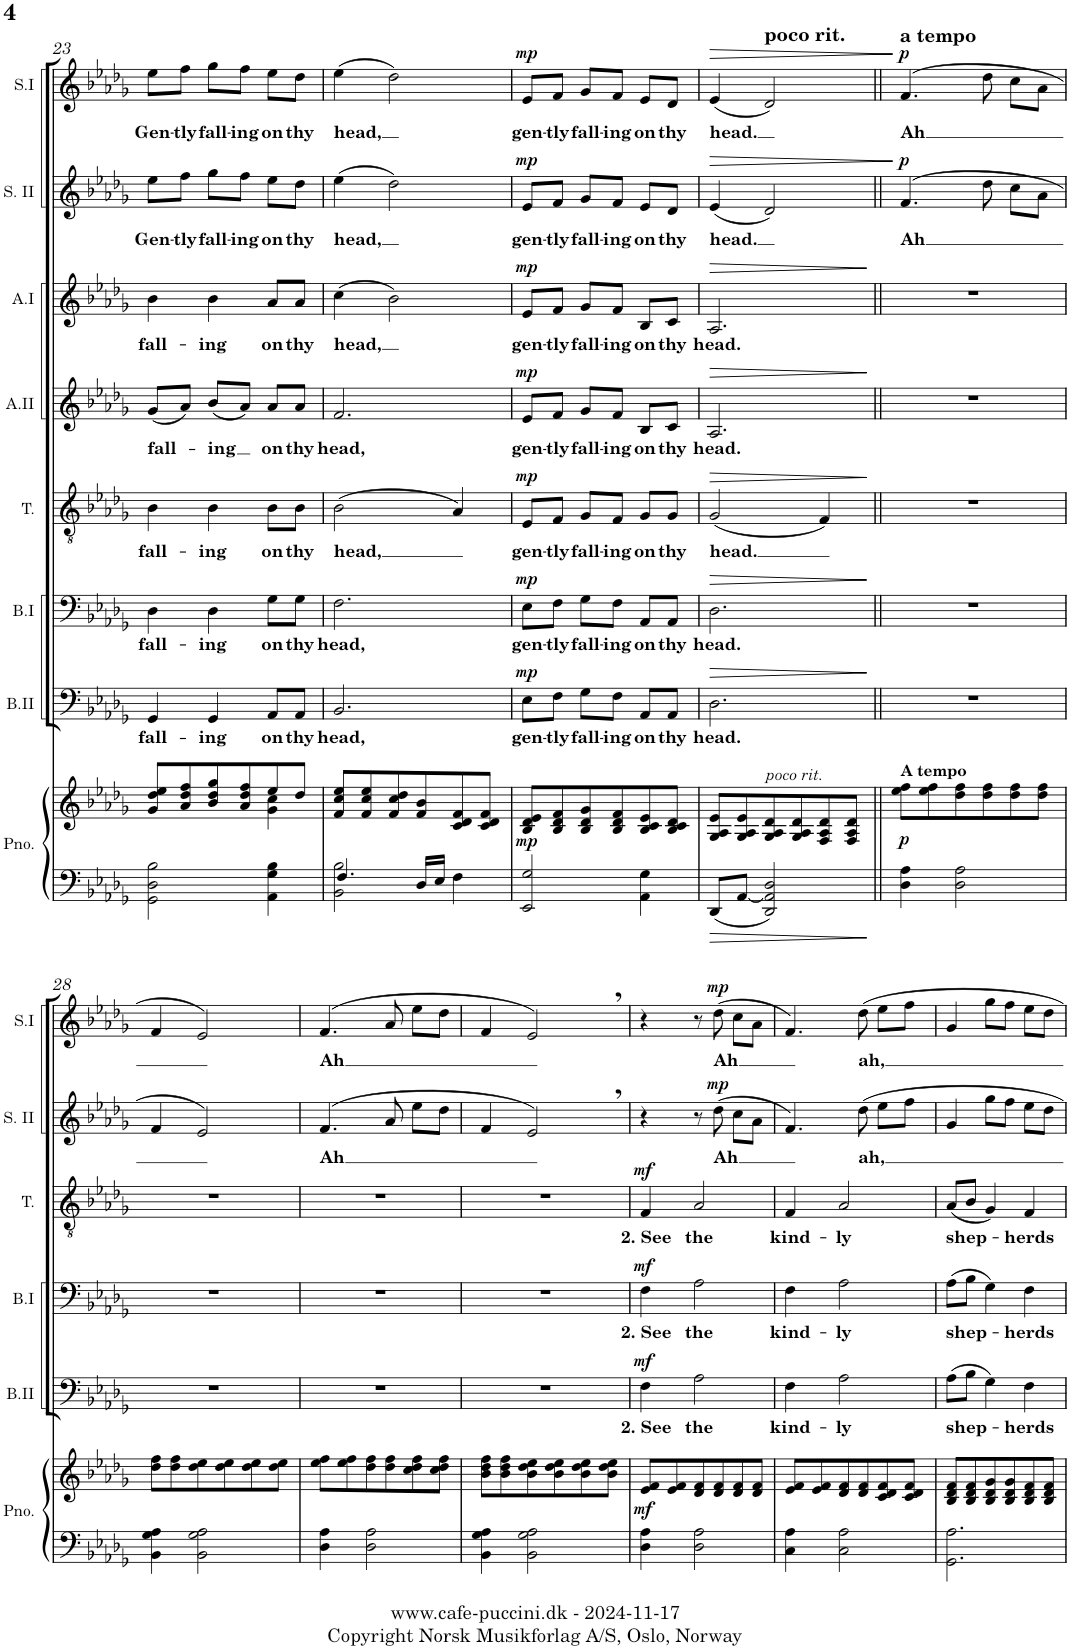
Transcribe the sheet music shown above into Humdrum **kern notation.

**kern	**kern	**dynam	**kern	**text	**dynam	**kern	**text	**dynam	**kern	**text	**dynam	**kern	**text	**dynam	**kern	**text	**dynam	**kern	**text	**dynam	**kern	**text	**dynam
*part8	*part8	*part8	*part7	*part7	*part7	*part6	*part6	*part6	*part5	*part5	*part5	*part4	*part4	*part4	*part3	*part3	*part3	*part2	*part2	*part2	*part1	*part1	*part1
*staff9	*staff8	*staff8/9	*staff7	*staff7	*staff7	*staff6	*staff6	*staff6	*staff5	*staff5	*staff5	*staff4	*staff4	*staff4	*staff3	*staff3	*staff3	*staff2	*staff2	*staff2	*staff1	*staff1	*staff1
*I"Piano	*	*	*I"Bass II	*	*	*I"Bass I	*	*	*I"Tenor	*	*	*I"Alto II	*	*	*I"Alto I	*	*	*I"Soprano II	*	*	*I"Soprano I	*	*
*I'Pno.	*	*	*I'B.II	*	*	*I'B.I	*	*	*I'T.	*	*	*I'A.II	*	*	*I'A.I	*	*	*I'S. II	*	*	*I'S.I	*	*
!!LO:PB:g=z
*clefF4	*clefG2	*	*clefF4	*	*	*clefF4	*	*	*clefGv2	*	*	*clefG2	*	*	*clefG2	*	*	*clefG2	*	*	*clefG2	*	*
*k[b-e-a-d-g-]	*k[b-e-a-d-g-]	*	*k[b-e-a-d-g-]	*	*	*k[b-e-a-d-g-]	*	*	*k[b-e-a-d-g-]	*	*	*k[b-e-a-d-g-]	*	*	*k[b-e-a-d-g-]	*	*	*k[b-e-a-d-g-]	*	*	*k[b-e-a-d-g-]	*	*
*M3/4	*M3/4	*	*M3/4	*	*	*M3/4	*	*	*M3/4	*	*	*M3/4	*	*	*M3/4	*	*	*M3/4	*	*	*M3/4	*	*
=23	=23	=23	=23	=23	=23	=23	=23	=23	=23	=23	=23	=23	=23	=23	=23	=23	=23	=23	=23	=23	=23	=23	=23
*	*^	*	*	*	*	*	*	*	*	*	*	*	*	*	*	*	*	*	*	*	*	*	*
!	!	!	!	!	!LO:LY:b	!	!	!LO:LY:b	!	!	!LO:LY:b	!	!	!LO:LY:b	!	!	!LO:LY:b	!	!	!LO:LY:b	!	!	!LO:LY:b	!
2GG-\ 2D-\ 2B-\	8g-/ 8dd-/ 8ee-/L	2ryy	.	4GG-/	fall-	.	4D-\	fall-	.	4B-\	fall-	.	(8g-/L	fall-	.	4b-\	fall-	.	8ee-\L	Gen-	.	8ee-\L	Gen-	.
!	!	!	!	!	!	!	!	!	!	!	!	!	!	!	!	!	!	!	!	!LO:LY:b	!	!	!LO:LY:b	!
.	8a-/ 8dd-/ 8ff/	.	.	.	.	.	.	.	.	.	.	.	8a-/J)	.	.	.	.	.	8ff\J	-tly	.	8ff\J	-tly	.
!	!	!	!	!	!LO:LY:b	!	!	!LO:LY:b	!	!	!LO:LY:b	!	!	!LO:LY:b	!	!	!LO:LY:b	!	!	!LO:LY:b	!	!	!LO:LY:b	!
.	8b-/ 8dd-/ 8gg-/	.	.	4GG-/	-ing	.	4D-\	-ing	.	4B-\	-ing	.	(8b-/L	-ing	.	4b-\	-ing	.	8gg-\L	fall-	.	8gg-\L	fall-	.
!	!	!	!	!	!	!	!	!	!	!	!	!	!	!	!	!	!	!	!	!LO:LY:b	!	!	!LO:LY:b	!
.	8a-/ 8dd-/ 8ff/	.	.	.	.	.	.	.	.	.	.	.	8a-/J)	.	.	.	.	.	8ff\J	-ing	.	8ff\J	-ing	.
!	!	!	!	!	!LO:LY:b	!	!	!LO:LY:b	!	!	!LO:LY:b	!	!	!LO:LY:b	!	!	!LO:LY:b	!	!	!LO:LY:b	!	!	!LO:LY:b	!
4AA-\ 4G-\ 4B-\	8ee-/	4g-\ 4cc\	.	8AA-/L	on	.	8G-\L	on	.	8B-\L	on	.	8a-/L	on	.	8a-/L	on	.	8ee-\L	on	.	8ee-\L	on	.
!	!	!	!	!	!LO:LY:b	!	!	!LO:LY:b	!	!	!LO:LY:b	!	!	!LO:LY:b	!	!	!LO:LY:b	!	!	!LO:LY:b	!	!	!LO:LY:b	!
.	8dd-/J	.	.	8AA-/J	thy	.	8G-\J	thy	.	8B-\J	thy	.	8a-/J	thy	.	8a-/J	thy	.	8dd-\J	thy	.	8dd-\J	thy	.
*	*v	*v	*	*	*	*	*	*	*	*	*	*	*	*	*	*	*	*	*	*	*	*	*	*
=24	=24	=24	=24	=24	=24	=24	=24	=24	=24	=24	=24	=24	=24	=24	=24	=24	=24	=24	=24	=24	=24	=24	=24
*^	*	*	*	*	*	*	*	*	*	*	*	*	*	*	*	*	*	*	*	*	*	*	*
!	!	!	!	!	!LO:LY:b	!	!	!LO:LY:b	!	!	!LO:LY:b	!	!	!LO:LY:b	!	!	!LO:LY:b	!	!	!LO:LY:b	!	!	!LO:LY:b	!
4.F/	2BB-\ 2B-\	8f/ 8cc/ 8ee-/L	.	2.BB-/	head,	.	2.F\	head,	.	(2B-\	head,	.	2.f/	head,	.	(4cc\	head,	.	(4ee-\	head,	.	(4ee-\	head,	.
.	.	8f/ 8cc/ 8ee-/	.	.	.	.	.	.	.	.	.	.	.	.	.	.	.	.	.	.	.	.	.	.
.	.	8f/ 8cc/ 8dd-/	.	.	.	.	.	.	.	.	.	.	.	.	.	2b-\)	.	.	2dd-\)	.	.	2dd-\)	.	.
16D-/LL	.	8f/ 8b-/	.	.	.	.	.	.	.	.	.	.	.	.	.	.	.	.	.	.	.	.	.	.
16E-/JJ	.	.	.	.	.	.	.	.	.	.	.	.	.	.	.	.	.	.	.	.	.	.	.	.
4F\	4ryy	8c/ 8d-/ 8f/	.	.	.	.	.	.	.	4A-/)	.	.	.	.	.	.	.	.	.	.	.	.	.	.
.	.	8c/ 8d-/ 8f/J	.	.	.	.	.	.	.	.	.	.	.	.	.	.	.	.	.	.	.	.	.	.
*v	*v	*	*	*	*	*	*	*	*	*	*	*	*	*	*	*	*	*	*	*	*	*	*	*
=25	=25	=25	=25	=25	=25	=25	=25	=25	=25	=25	=25	=25	=25	=25	=25	=25	=25	=25	=25	=25	=25	=25	=25
!	!	!LO:DY:b	!	!LO:LY:b	!LO:DY:a	!	!LO:LY:b	!LO:DY:a	!	!LO:LY:b	!LO:DY:a	!	!LO:LY:b	!LO:DY:a	!	!LO:LY:b	!LO:DY:a	!	!LO:LY:b	!LO:DY:a	!	!LO:LY:b	!LO:DY:a
2EE-/ 2G-/	8B-/ 8d-/ 8e-/L	mp	8E-\L	gen-	mp	8E-\L	gen-	mp	8E-/L	gen-	mp	8e-/L	gen-	mp	8e-/L	gen-	mp	8e-/L	gen-	mp	8e-/L	gen-	mp
!	!	!	!	!LO:LY:b	!	!	!LO:LY:b	!	!	!LO:LY:b	!	!	!LO:LY:b	!	!	!LO:LY:b	!	!	!LO:LY:b	!	!	!LO:LY:b	!
.	8B-/ 8d-/ 8f/	.	8F\J	-tly	.	8F\J	-tly	.	8F/J	-tly	.	8f/J	-tly	.	8f/J	-tly	.	8f/J	-tly	.	8f/J	-tly	.
!	!	!	!	!LO:LY:b	!	!	!LO:LY:b	!	!	!LO:LY:b	!	!	!LO:LY:b	!	!	!LO:LY:b	!	!	!LO:LY:b	!	!	!LO:LY:b	!
.	8B-/ 8d-/ 8g-/	.	8G-\L	fall-	.	8G-\L	fall-	.	8G-/L	fall-	.	8g-/L	fall-	.	8g-/L	fall-	.	8g-/L	fall-	.	8g-/L	fall-	.
!	!	!	!	!LO:LY:b	!	!	!LO:LY:b	!	!	!LO:LY:b	!	!	!LO:LY:b	!	!	!LO:LY:b	!	!	!LO:LY:b	!	!	!LO:LY:b	!
.	8B-/ 8d-/ 8f/	.	8F\J	-ing	.	8F\J	-ing	.	8F/J	-ing	.	8f/J	-ing	.	8f/J	-ing	.	8f/J	-ing	.	8f/J	-ing	.
!	!	!	!	!LO:LY:b	!	!	!LO:LY:b	!	!	!LO:LY:b	!	!	!LO:LY:b	!	!	!LO:LY:b	!	!	!LO:LY:b	!	!	!LO:LY:b	!
4AA-\ 4G-\	8B-/ 8c/ 8e-/	.	8AA-/L	on	.	8AA-/L	on	.	8G-/L	on	.	8B-/L	on	.	8B-/L	on	.	8e-/L	on	.	8e-/L	on	.
!	!	!	!	!LO:LY:b	!	!	!LO:LY:b	!	!	!LO:LY:b	!	!	!LO:LY:b	!	!	!LO:LY:b	!	!	!LO:LY:b	!	!	!LO:LY:b	!
.	8B-/ 8c/ 8d-/J	.	8AA-/J	thy	.	8AA-/J	thy	.	8G-/J	thy	.	8c/J	thy	.	8c/J	thy	.	8d-/J	thy	.	8d-/J	thy	.
=26	=26	=26	=26	=26	=26	=26	=26	=26	=26	=26	=26	=26	=26	=26	=26	=26	=26	=26	=26	=26	=26	=26	=26
!	!	!	!	!LO:LY:b	!LO:HP:b	!	!LO:LY:b	!LO:HP:b	!	!LO:LY:b	!LO:HP:b	!	!LO:LY:b	!LO:HP:b	!	!LO:LY:b	!LO:HP:b	!	!LO:LY:b	!LO:HP:b	!	!LO:LY:b	!LO:HP:b
8DD-/L	8G-/ 8A-/ 8e-/L	.	2.D-\	head.	>	2.D-\	head.	>	(2G-/	head.	>	2.A-/	head.	>	2.A-/	head.	>	(4e-/	head.	>	(4e-/	head.	>
[8AA-/J	8G-/ 8A-/ 8e-/	.	.	.	.	.	.	.	.	.	.	.	.	.	.	.	.	.	.	.	.	.	.
!	!LO:TX:a:i:t=poco rit.	!	!	!	!	!	!	!	!	!	!	!	!	!	!	!	!	!	!	!	!	!	!
2DD-/ 2AA-/] 2D-/	8G-/ 8A-/ 8d-/	.	.	.	.	.	.	.	.	.	.	.	.	.	.	.	.	2d-/)	.	.	2d-/)	.	.
.	8G-/ 8A-/ 8d-/	.	.	.	.	.	.	.	.	.	.	.	.	.	.	.	.	.	.	.	.	.	.
.	8F/ 8A-/ 8d-/	.	.	.	.	.	.	.	4F/)	.	.	.	.	.	.	.	.	.	.	.	.	.	.
.	8F/ 8A-/ 8d-/J	.	.	.	.	.	.	.	.	.	.	.	.	.	.	.	.	.	.	.	.	.	.
.	.	.	.	.	]	.	.	]	.	.	]	.	.	]	.	.	]	.	.	]	.	.	]
=27||	=27||	=27||	=27||	=27||	=27||	=27||	=27||	=27||	=27||	=27||	=27||	=27||	=27||	=27||	=27||	=27||	=27||	=27||	=27||	=27||	=27||	=27||	=27||
!	!LO:TX:a:B:t=A tempo	!	!	!	!	!	!	!	!	!	!	!	!	!	!	!	!	!	!	!	!	!	!
!	!	!LO:DY:b	!	!	!	!	!	!	!	!	!	!	!	!	!	!	!	!	!LO:LY:b	!LO:DY:a	!	!LO:LY:b	!LO:DY:a
4D-\ 4A-\	8ee-\ 8ff\L	p	2.r	.	.	2.r	.	.	2.r	.	.	2.r	.	.	2.r	.	.	(4.f/	Ah	p	(4.f/	Ah	p
.	8ee-\ 8ff\	.	.	.	.	.	.	.	.	.	.	.	.	.	.	.	.	.	.	.	.	.	.
2D-\ 2A-\	8dd-\ 8ff\	.	.	.	.	.	.	.	.	.	.	.	.	.	.	.	.	.	.	.	.	.	.
.	8dd-\ 8ff\	.	.	.	.	.	.	.	.	.	.	.	.	.	.	.	.	8dd-\	.	.	8dd-\	.	.
.	8dd-\ 8ff\	.	.	.	.	.	.	.	.	.	.	.	.	.	.	.	.	8cc\L	.	.	8cc\L	.	.
.	8dd-\ 8ff\J	.	.	.	.	.	.	.	.	.	.	.	.	.	.	.	.	8a-\J	.	.	8a-\J	.	.
!!LO:LB:g=z
=28	=28	=28	=28	=28	=28	=28	=28	=28	=28	=28	=28	=28	=28	=28	=28	=28	=28	=28	=28	=28	=28	=28	=28
4BB-\ 4G-\ 4A-\	8dd-\ 8ff\L	.	2.r	.	.	2.r	.	.	2.r	.	.	2.r	.	.	2.r	.	.	4f/	.	.	4f/	.	.
.	8dd-\ 8ff\	.	.	.	.	.	.	.	.	.	.	.	.	.	.	.	.	.	.	.	.	.	.
2BB-\ 2G-\ 2A-\	8dd-\ 8ee-\	.	.	.	.	.	.	.	.	.	.	.	.	.	.	.	.	2e-/)	.	.	2e-/)	.	.
.	8dd-\ 8ee-\	.	.	.	.	.	.	.	.	.	.	.	.	.	.	.	.	.	.	.	.	.	.
.	8dd-\ 8ee-\	.	.	.	.	.	.	.	.	.	.	.	.	.	.	.	.	.	.	.	.	.	.
.	8dd-\ 8ee-\J	.	.	.	.	.	.	.	.	.	.	.	.	.	.	.	.	.	.	.	.	.	.
=29	=29	=29	=29	=29	=29	=29	=29	=29	=29	=29	=29	=29	=29	=29	=29	=29	=29	=29	=29	=29	=29	=29	=29
!	!	!	!	!	!	!	!	!	!	!	!	!	!	!	!	!	!	!	!LO:LY:b	!	!	!LO:LY:b	!
4D-\ 4A-\	8ee-\ 8ff\L	.	2.r	.	.	2.r	.	.	2.r	.	.	2.r	.	.	2.r	.	.	(4.f/	Ah	.	(4.f/	Ah	.
.	8ee-\ 8ff\	.	.	.	.	.	.	.	.	.	.	.	.	.	.	.	.	.	.	.	.	.	.
2D-\ 2A-\	8dd-\ 8ff\	.	.	.	.	.	.	.	.	.	.	.	.	.	.	.	.	.	.	.	.	.	.
.	8dd-\ 8ff\	.	.	.	.	.	.	.	.	.	.	.	.	.	.	.	.	8a-/	.	.	8a-/	.	.
.	8cc\ 8dd-\ 8ff\	.	.	.	.	.	.	.	.	.	.	.	.	.	.	.	.	8ee-\L	.	.	8ee-\L	.	.
.	8cc\ 8dd-\ 8ff\J	.	.	.	.	.	.	.	.	.	.	.	.	.	.	.	.	8dd-\J	.	.	8dd-\J	.	.
=30	=30	=30	=30	=30	=30	=30	=30	=30	=30	=30	=30	=30	=30	=30	=30	=30	=30	=30	=30	=30	=30	=30	=30
4BB-\ 4G-\ 4A-\	8b-\ 8dd-\ 8ff\L	.	2.r	.	.	2.r	.	.	2.r	.	.	2.r	.	.	2.r	.	.	4f/	.	.	4f/	.	.
.	8b-\ 8dd-\ 8ff\	.	.	.	.	.	.	.	.	.	.	.	.	.	.	.	.	.	.	.	.	.	.
2BB-\ 2G-\ 2A-\	8b-\ 8dd-\ 8ee-\	.	.	.	.	.	.	.	.	.	.	.	.	.	.	.	.	2e-,/)	.	.	2e-,/)	.	.
.	8b-\ 8dd-\ 8ee-\	.	.	.	.	.	.	.	.	.	.	.	.	.	.	.	.	.	.	.	.	.	.
.	8b-\ 8dd-\ 8ee-\	.	.	.	.	.	.	.	.	.	.	.	.	.	.	.	.	.	.	.	.	.	.
.	8b-\ 8dd-\ 8ee-\J	.	.	.	.	.	.	.	.	.	.	.	.	.	.	.	.	.	.	.	.	.	.
=31	=31	=31	=31	=31	=31	=31	=31	=31	=31	=31	=31	=31	=31	=31	=31	=31	=31	=31	=31	=31	=31	=31	=31
!	!	!LO:DY:b	!	!LO:LY:b	!LO:DY:a	!	!LO:LY:b	!LO:DY:a	!	!LO:LY:b	!LO:DY:a	!	!	!	!	!	!	!	!	!	!	!	!
4D-\ 4A-\	8e-/ 8f/L	mf	4F\	2. See	mf	4F\	2. See	mf	4F/	2. See	mf	2.r	.	.	2.r	.	.	4r	.	.	4r	.	.
.	8e-/ 8f/	.	.	.	.	.	.	.	.	.	.	.	.	.	.	.	.	.	.	.	.	.	.
!	!	!	!	!LO:LY:b	!	!	!LO:LY:b	!	!	!LO:LY:b	!	!	!	!	!	!	!	!	!	!	!	!	!
2D-\ 2A-\	8d-/ 8f/	.	2A-\	the	.	2A-\	the	.	2A-/	the	.	.	.	.	.	.	.	8r	.	.	8r	.	.
!	!	!	!	!	!	!	!	!	!	!	!	!	!	!	!	!	!	!	!LO:LY:b	!LO:DY:a	!	!LO:LY:b	!LO:DY:a
.	8d-/ 8f/	.	.	.	.	.	.	.	.	.	.	.	.	.	.	.	.	(8dd-\	Ah	mp	(8dd-\	Ah	mp
.	8d-/ 8f/	.	.	.	.	.	.	.	.	.	.	.	.	.	.	.	.	8cc\L	.	.	8cc\L	.	.
.	8d-/ 8f/J	.	.	.	.	.	.	.	.	.	.	.	.	.	.	.	.	8a-\J	.	.	8a-\J	.	.
=32	=32	=32	=32	=32	=32	=32	=32	=32	=32	=32	=32	=32	=32	=32	=32	=32	=32	=32	=32	=32	=32	=32	=32
!	!	!	!	!LO:LY:b	!	!	!LO:LY:b	!	!	!LO:LY:b	!	!	!	!	!	!	!	!	!	!	!	!	!
4C\ 4A-\	8e-/ 8f/L	.	4F\	kind-	.	4F\	kind-	.	4F/	kind-	.	2.r	.	.	2.r	.	.	4.f/)	.	.	4.f/)	.	.
.	8e-/ 8f/	.	.	.	.	.	.	.	.	.	.	.	.	.	.	.	.	.	.	.	.	.	.
!	!	!	!	!LO:LY:b	!	!	!LO:LY:b	!	!	!LO:LY:b	!	!	!	!	!	!	!	!	!	!	!	!	!
2C\ 2A-\	8d-/ 8f/	.	2A-\	-ly	.	2A-\	-ly	.	2A-/	-ly	.	.	.	.	.	.	.	.	.	.	.	.	.
!	!	!	!	!	!	!	!	!	!	!	!	!	!	!	!	!	!	!	!LO:LY:b	!	!	!LO:LY:b	!
.	8d-/ 8f/	.	.	.	.	.	.	.	.	.	.	.	.	.	.	.	.	8dd-\	ah,	.	8dd-\	ah,	.
.	8c/ 8d-/ 8f/	.	.	.	.	.	.	.	.	.	.	.	.	.	.	.	.	8ee-\L	.	.	8ee-\L	.	.
.	8c/ 8d-/ 8f/J	.	.	.	.	.	.	.	.	.	.	.	.	.	.	.	.	8ff\J	.	.	8ff\J	.	.
=33	=33	=33	=33	=33	=33	=33	=33	=33	=33	=33	=33	=33	=33	=33	=33	=33	=33	=33	=33	=33	=33	=33	=33
!	!	!	!	!LO:LY:b	!	!	!LO:LY:b	!	!	!LO:LY:b	!	!	!	!	!	!	!	!	!	!	!	!	!
2.GG-\ 2.A-\	8B-/ 8d-/ 8f/L	.	(8A-\L	shep-	.	(8A-\L	shep-	.	(8A-/L	shep-	.	2.r	.	.	2.r	.	.	4g-/	.	.	4g-/	.	.
.	8B-/ 8d-/ 8f/	.	8B-\J	.	.	8B-\J	.	.	8B-/J	.	.	.	.	.	.	.	.	.	.	.	.	.	.
.	8B-/ 8d-/ 8g-/	.	4G-\)	.	.	4G-\)	.	.	4G-/)	.	.	.	.	.	.	.	.	8gg-\L	.	.	8gg-\L	.	.
.	8B-/ 8d-/ 8g-/	.	.	.	.	.	.	.	.	.	.	.	.	.	.	.	.	8ff\J	.	.	8ff\J	.	.
!	!	!	!	!LO:LY:b	!	!	!LO:LY:b	!	!	!LO:LY:b	!	!	!	!	!	!	!	!	!	!	!	!	!
.	8B-/ 8d-/ 8f/	.	4F\	-herds	.	4F\	-herds	.	4F/	-herds	.	.	.	.	.	.	.	8ee-\L	.	.	8ee-\L	.	.
.	8B-/ 8d-/ 8f/J	.	.	.	.	.	.	.	.	.	.	.	.	.	.	.	.	8dd-\J	.	.	8dd-\J	.	.
=	=	=	=	=	=	=	=	=	=	=	=	=	=	=	=	=	=	=	=	=	=	=	=
*-	*-	*-	*-	*-	*-	*-	*-	*-	*-	*-	*-	*-	*-	*-	*-	*-	*-	*-	*-	*-	*-	*-	*-
